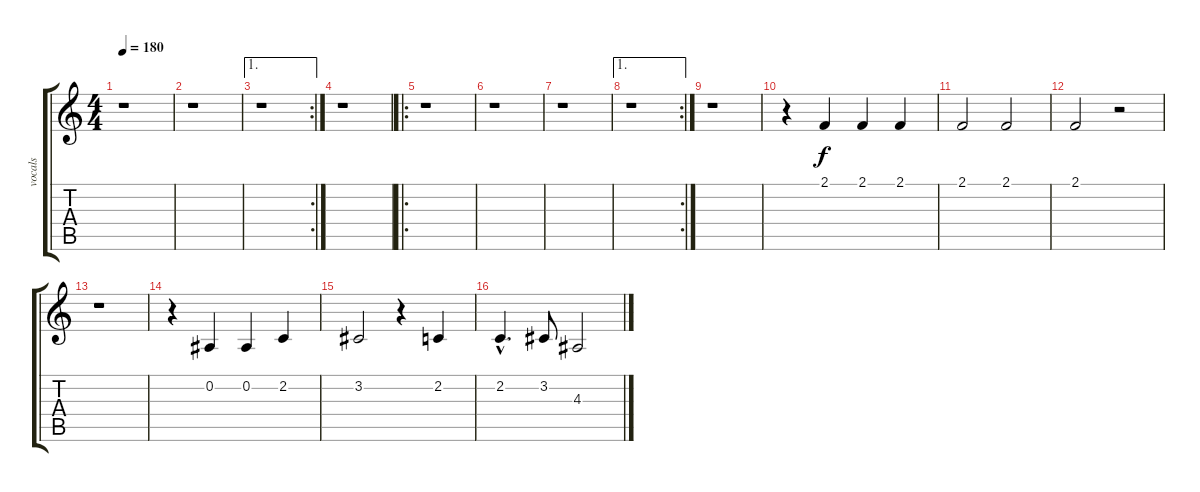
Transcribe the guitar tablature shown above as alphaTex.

\track ("vocals" "vocals") {instrument pad4choir}
\staff {score tabs}
\tuning (Eb4 Bb3 Gb3 Db3 Ab2 Eb2) {hide}
\ts (4 4)
\tempo 180
\clef g2
\ks c
r.1{dy f} |
r.1 |
\ae 1
\rc 2
r.1 |
r.1 |
\ro
r.1 |
r.1 |
r.1 |
\ae 1
\rc 2
r.1 |
r.1 |
r.4 2.1.4 2.1.4 2.1.4 |
2.1.2 2.1.2 |
2.1.2 r.2 |
r.1 |
r.4 0.2.4 0.2.4 2.2.4 |
3.2.2 r.4 2.2.4 |
2.2{hac}.4{d} 3.2.8 4.3.2
